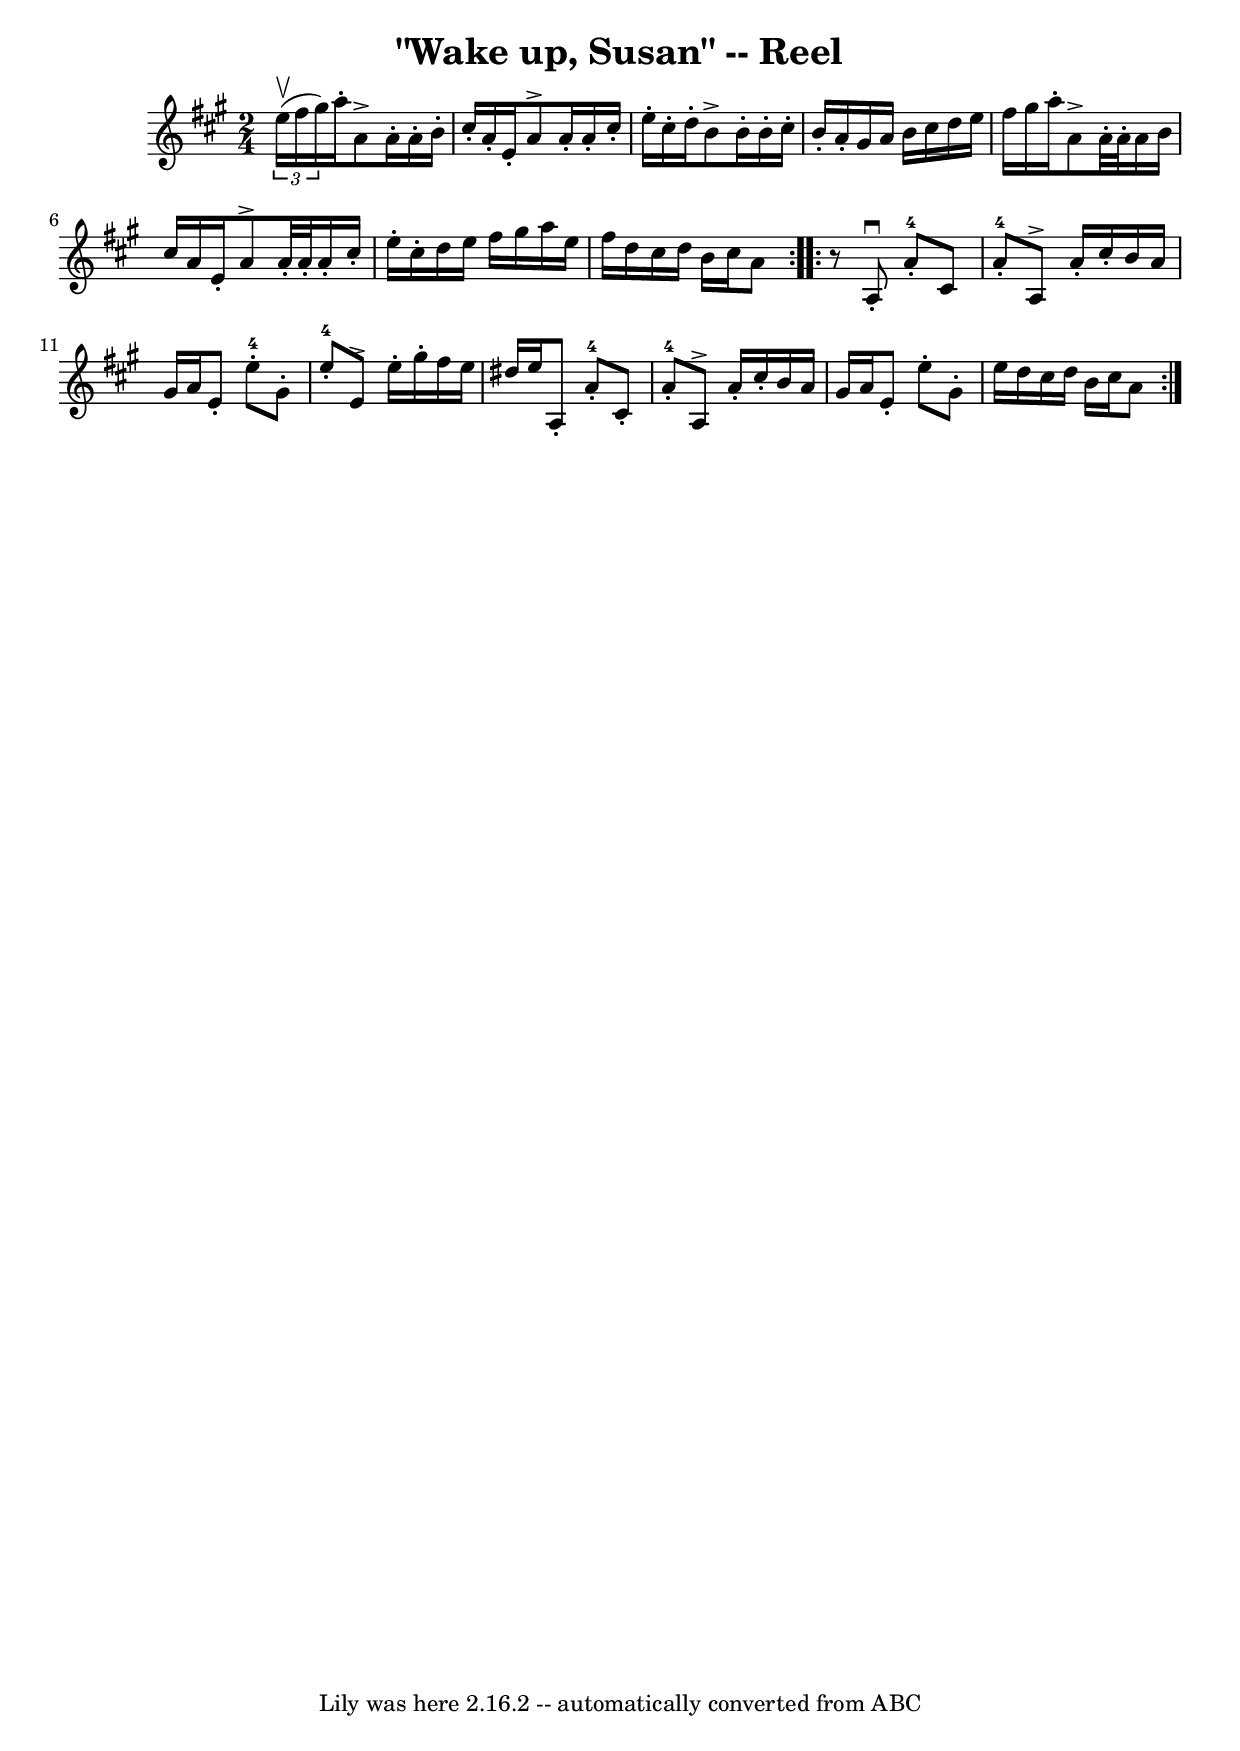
\version "2.16.2"
\include "Mammoth.ily"
\header {
  %% book = "Ryan's Mammoth Collection"
  crossRefNumber = "1"
  footnotes = "\\\\150"
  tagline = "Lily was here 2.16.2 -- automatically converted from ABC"
  title = "\"Wake up, Susan\" -- Reel"

}
voicedefault =  {



  \repeat volta 2 {

    \time 2/4 
    \key a \major
   \times 2/3 { e''16^\upbow(fis''16 gis''16  
				 -) 
			       } |
    a''16 -. a'8^\accent a'16 -. a'16 -. b'16 -.   
    cis''16 -. a'16 -.   |
    e'16 -. a'8^\accent a'16 -. a'16 -.   
    cis''16 -. e''16 -. cis''16 -.   |
    d''16 -. b'8^\accent b'16 
    -. b'16 -. cis''16 -. b'16 -. a'16 -.   |
    gis'16 a'16    
    b'16 cis''16 d''16 e''16 fis''16 gis''16    |
    a''16 
    -. a'8^\accent a'32 -. a'32 -. a'16 b'16 cis''16 a'16    
    |
    e'16 -. a'8^\accent a'32 -. a'32 -. a'16 -. cis''16 -.   
    e''16 -. cis''16 -.   |
    d''16 e''16 fis''16 gis''16    
    a''16 e''16 fis''16 d''16    |
    cis''16 d''16 b'16    
    cis''16 a'8    
  } 
  \repeat volta 2 {
    r8 |
    a8^\downbow-. a'8 
    -4-. cis'8 a'8-4-.   |
    a8^\accent a'16 -. cis''16 -.   
    b'16 a'16 gis'16 a'16    |
    e'8 -. e''8-4-. gis'8 -.   
    e''8-4-.   |
    e'8^\accent e''16 -. gis''16 -. fis''16    
    e''16 dis''16 e''16      |
    a8 -. a'8-4-. cis'8 -. a'8 
    -4-.   |
    a8^\accent a'16 -. cis''16 -. b'16 a'16 gis'16 
    a'16    |
    e'8 -. e''8 -. gis'8 -. e''16 d''16    |
    
    cis''16 d''16 b'16 cis''16 a'8    
  }   

}

\score{
  <<

    \context Staff="default"
    {
      \voicedefault 
      
    }

  >>
  \layout {
    
  }
  \midi {
  }

}
